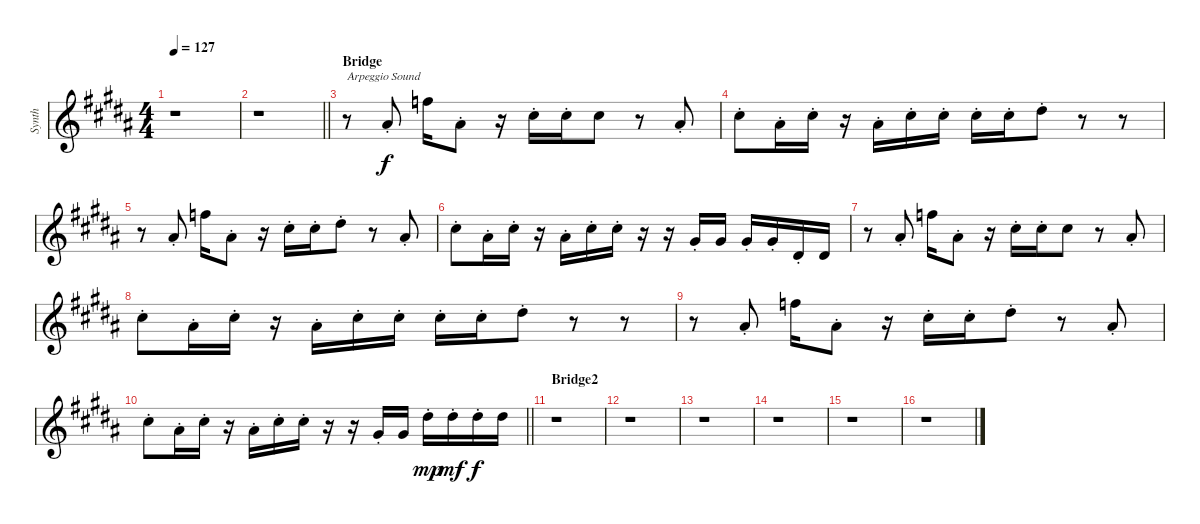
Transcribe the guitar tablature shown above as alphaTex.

\track ("Synth" "Synth") {instrument electricpiano1}
\staff {score}
\tuning (E4 B3 G3 D3 A2 E2) {hide}
\ts (4 4)
\tempo 127
\clef g2
\ks g#minor
r.1{dy f} |
\barLineRight lightlight
r.1 |
\section ("" "Bridge")
r.8{txt "Arpeggio Sound" volume 12 instrument lead3calliope} 6.1{st}.8 13.1.16 6.1{st}.8 r.16 9.1{st}.16 9.1{st}.16 14.2.8 r.8 11.2{st}.8 |
9.1{st}.8 11.2{st}.16 9.1{st}.16 r.16 11.2{st}.16 9.1{st}.16 9.1{st}.16 9.1{st}.16 9.1{st}.16 11.1{st}.8 r.8 r.8 |
r.8 11.2{st}.8 13.1.16 11.2{st}.8 r.16 9.1{st}.16 9.1{st}.16 11.1{st}.8 r.8 11.2{st}.8 |
9.1{st}.8 11.2{st}.16 9.1{st}.16 r.16 11.2{st}.16 9.1{st}.16 9.1{st}.16 r.16 r.16 9.2{st}.16 9.2.16 4.1{st}.16 4.1{st}.16 4.2{st}.16 4.2.16 |
r.8 6.1{st}.8 13.1.16 6.1{st}.8 r.16 9.1{st}.16 9.1{st}.16 14.2.8 r.8 11.2{st}.8 |
9.1{st}.8 11.2{st}.16 9.1{st}.16 r.16 11.2{st}.16 9.1{st}.16 9.1{st}.16 9.1{st}.16 9.1{st}.16 11.1{st}.8 r.8 r.8 |
r.8 11.2{st}.8 13.1.16 11.2{st}.8 r.16 9.1{st}.16 9.1{st}.16 11.1{st}.8 r.8 11.2{st}.8 |
\barLineRight lightlight
9.1{st}.8 11.2{st}.16 9.1{st}.16 r.16 11.2{st}.16 9.1{st}.16 9.1{st}.16 r.16 r.16 9.2{st}.16 9.2.16 16.2{st}.16{dy mp} 16.2{st}.16{dy mf} 11.1{st}.16{dy f} 11.1.16 |
\section ("" "Bridge2")
r.1 |
r.1 |
r.1 |
r.1 |
r.1 |
r.1
